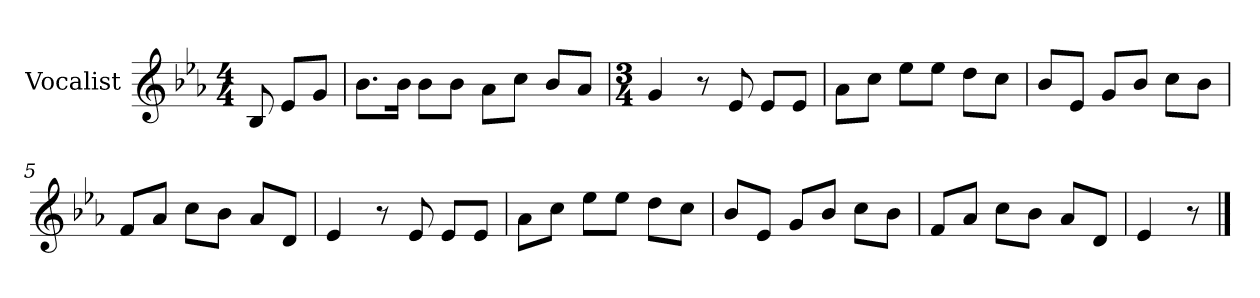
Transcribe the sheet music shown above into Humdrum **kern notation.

**kern
*part1
*staff1
*I"Vocalist
*k[b-e-a-]
*E-:
*M4/4
=
8B-
8e-L
8gJ
=1
8.b-L
16b-Jk
8b-L
8b-J
8a-L
8ccJ
8b-L
8a-J
=2
*M3/4
4g
8r
8e-
8e-L
8e-J
=3
8a-L
8ccJ
8ee-L
8ee-J
8ddL
8ccJ
=4
8b-L
8e-J
8gL
8b-J
8ccL
8b-J
=5
8fL
8a-J
8ccL
8b-J
8a-L
8dJ
=6
4e-
8r
8e-
8e-L
8e-J
=7
8a-L
8ccJ
8ee-L
8ee-J
8ddL
8ccJ
=8
8b-L
8e-J
8gL
8b-J
8ccL
8b-J
=9
8fL
8a-J
8ccL
8b-J
8a-L
8dJ
=10
4e-
8r
==
*-
